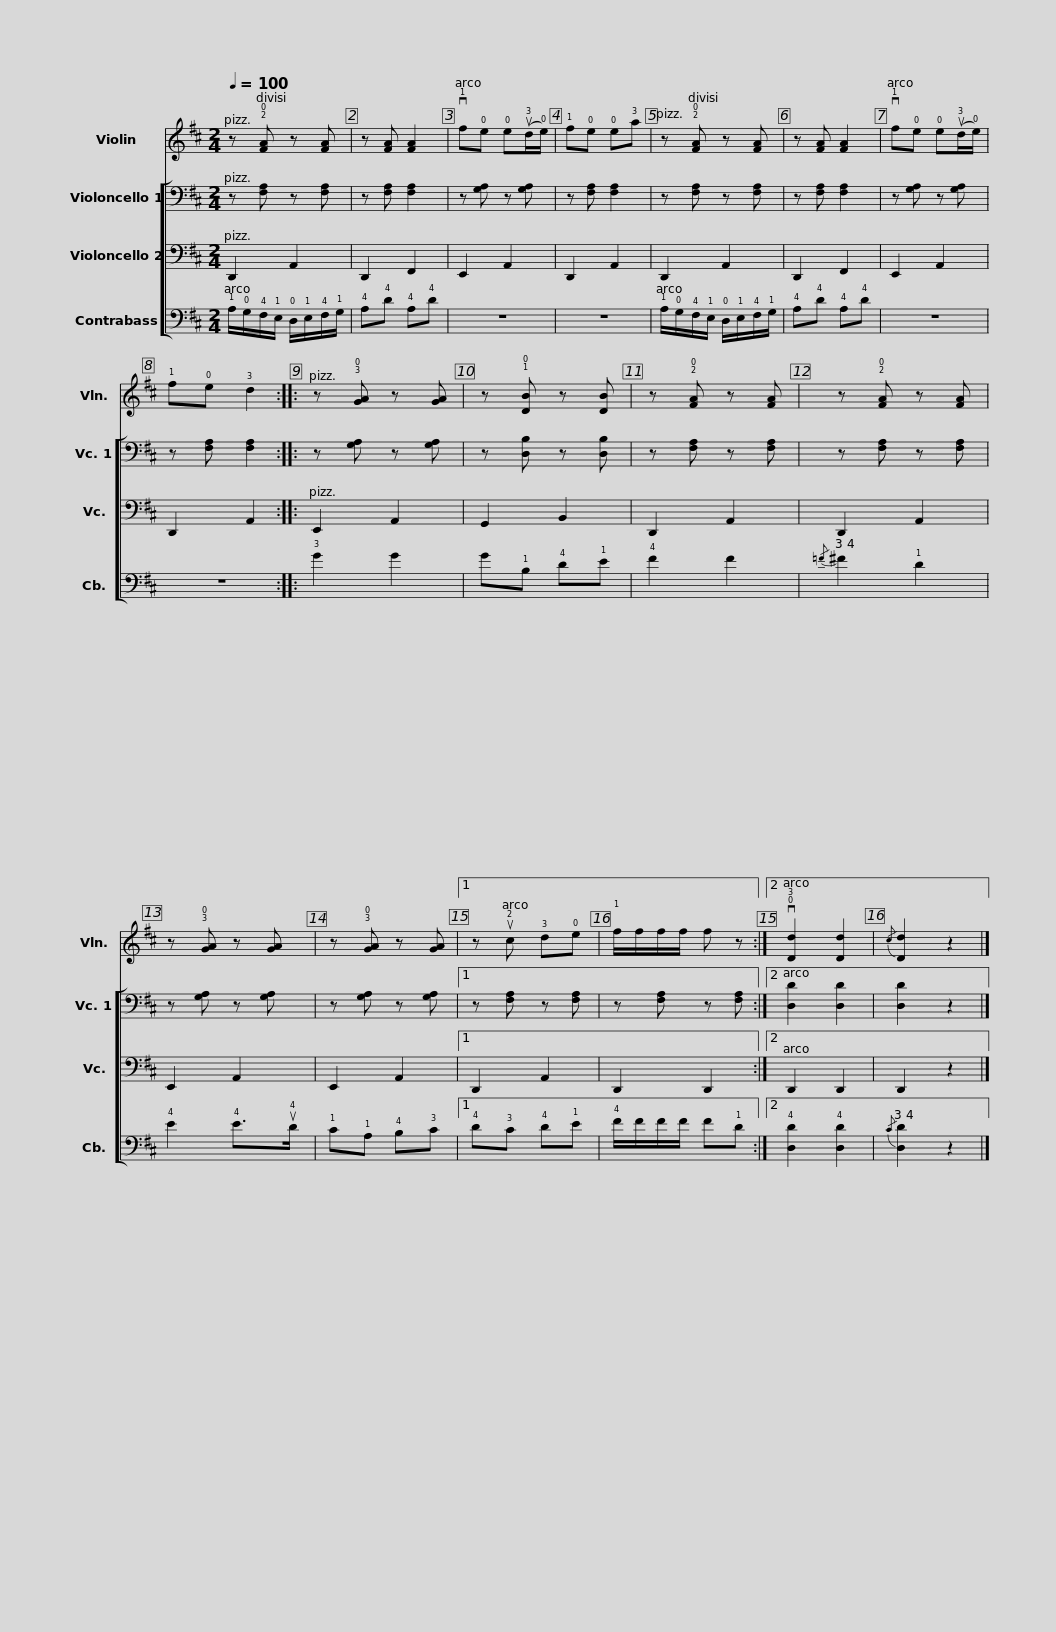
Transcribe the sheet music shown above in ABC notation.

X:1
%%score 1 [ 2 3 4 ]
L:1/8
Q:1/4=100
M:2/4
I:linebreak $
K:D
V:1 treble
V:2 bass
V:3 bass
V:4 bass transpose=-12
V:1
 z !2!!0![FA] z [FA] | z [FA] [FA]2 | v!1!f!0!e !0!e(u!3!d/!0!e/) | !1!f!0!e !0!e!3!a | z !2!!0![FA] z [FA] | %5
 z [FA] [FA]2 |$ v!1!f!0!e !0!e(u!3!d/!0!e/) | !1!f!0!e !3!d2 :: z !3!!0![GA] z [GA] | z !1!!0![DB] z [DB] | %10
 z !2!!0![FA] z [FA] | z !2!!0![FA] z [FA] | z !3!!0![GA] z [GA] |$ z !3!!0![GA] z [GA] |1 z u!2!c !3!d!0!e | %15
 !1!f/f/f/f/ f z :|2 v!0!!3![Dd]2 [Dd]2 |{/c} [Dd]2 z2 |] %18
V:2
 z [F,A,] z [F,A,] | z [F,A,] [F,A,]2 | z [G,A,] z [G,A,] | z [F,A,] [F,A,]2 | z [F,A,] z [F,A,] | %5
 z [F,A,] [F,A,]2 |$ z [G,A,] z [G,A,] | z [F,A,] [F,A,]2 :: z [G,A,] z [G,A,] | z [D,B,] z [D,B,] | %10
 z [F,A,] z [F,A,] | z [F,A,] z [F,A,] | z [G,A,] z [G,A,] |$ z [G,A,] z [G,A,] |1 z [F,A,] z [F,A,] | %15
 z [F,A,] z [F,A,] :|2 [D,D]2 [D,D]2 | [D,D]2 z2 |] %18
V:3
 D,,2 A,,2 | D,,2 F,,2 | E,,2 A,,2 | D,,2 A,,2 | D,,2 A,,2 | %5
 D,,2 F,,2 |$ E,,2 A,,2 | D,,2 A,,2 :: E,,2 A,,2 | G,,2 B,,2 | %10
 D,,2 A,,2 | D,,2 A,,2 | E,,2 A,,2 |$ E,,2 A,,2 |1 D,,2 A,,2 | %15
 D,,2 D,,2 :|2 D,,2 D,,2 | D,,2 z2 |] %18
V:4
 !1!A,/!0!G,/!4!F,/!1!E,/ !0!D,/!1!E,/!4!F,/!1!G,/ | !4!A,!4!D !4!A,!4!D | z4 | z4 | !1!A,/!0!G,/!4!F,/!1!E,/ !0!D,/!1!E,/!4!F,/!1!G,/ | %5
 !4!A,!4!D !4!A,!4!D |$ z4 | z4 :: !3!G2 G2 | G!1!B, !4!D!1!E | %10
 !4!F2 F2 |{/=F} ^F2 !1!D2 | !4!E2 !4!E>u!4!D |$ !1!C!1!A, !4!B,!3!C |1 !4!D!3!C !4!D!1!E | %15
 !4!F/F/F/F/ F!1!D :|2 !4![D,D]2 !4![D,D]2 |{/C} [D,D]2 z2 |] %18
